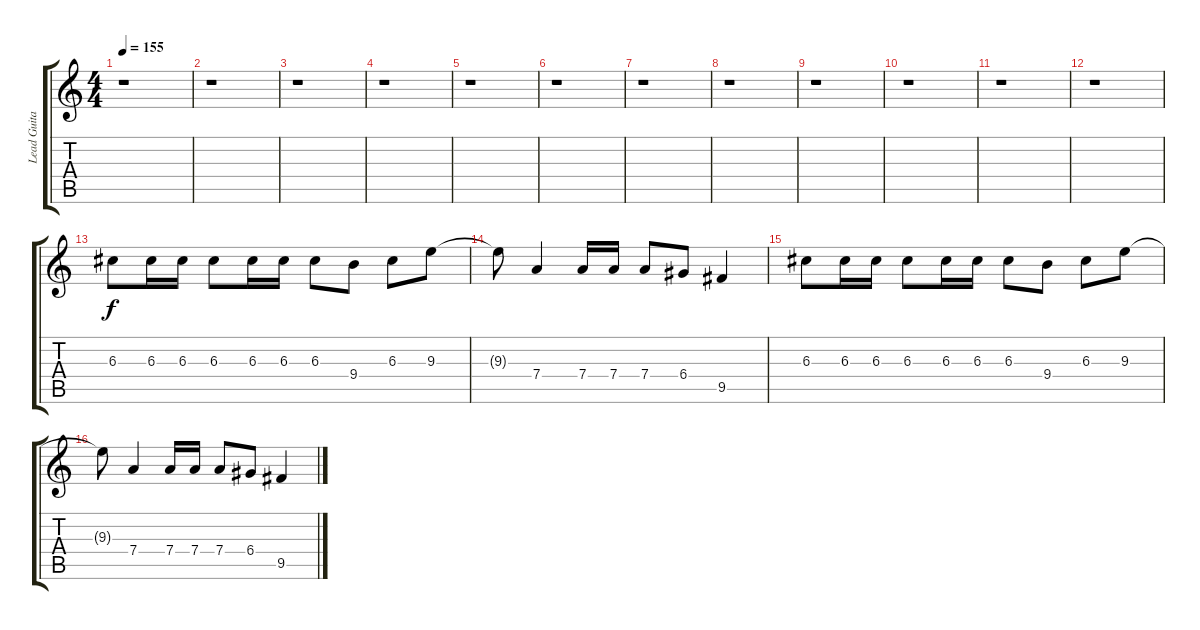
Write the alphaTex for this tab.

\track ("Lead Guitar 2" "Lead Guita") {instrument distortionguitar}
\staff {score tabs}
\tuning (E4 B3 G3 D3 A2 E2) {hide}
\ts (4 4)
\tempo 155
\clef g2
\ks c
r.1{dy f instrument distortionguitar} |
r.1 |
r.1 |
r.1 |
r.1 |
r.1 |
r.1 |
r.1 |
r.1 |
r.1 |
r.1 |
r.1 |
6.3.8 6.3.16 6.3.16 6.3.8 6.3.16 6.3.16 6.3.8 9.4.8 6.3.8 9.3.8 |
9.3{t}.8 7.4.4 7.4.16 7.4.16 7.4.8 6.4.8 9.5.4 |
6.3.8 6.3.16 6.3.16 6.3.8 6.3.16 6.3.16 6.3.8 9.4.8 6.3.8 9.3.8 |
9.3{t}.8 7.4.4 7.4.16 7.4.16 7.4.8 6.4.8 9.5.4
